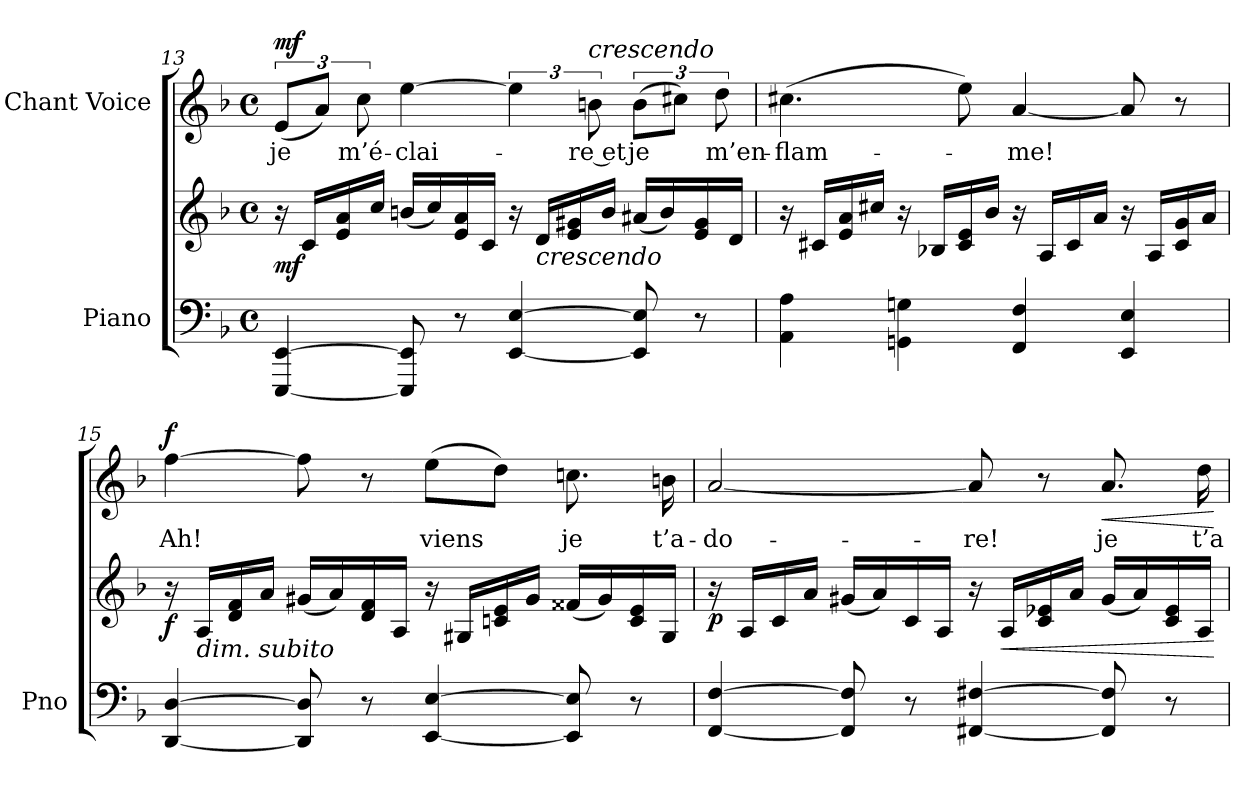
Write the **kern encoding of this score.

**kern	**kern	**dynam	**kern	**text	**dynam
*part2	*part2	*part2	*part1	*part1	*part1
*staff3	*staff2	*staff2/3	*staff1	*staff1	*staff1
*I"Piano	*	*	*I"Chant Voice	*	*
*I'Pno	*	*	*	*	*
!!LO:LB:g=z
*clefF4	*clefG2	*	*clefG2	*	*
*k[b-]	*k[b-]	*	*k[b-]	*	*
*M4/4	*M4/4	*	*M4/4	*	*
*met(c)	*met(c)	*	*met(c)	*	*
=13	=13	=13	=13	=13	=13
!	!	!LO:DY:b	!	!LO:LY:b	!LO:DY:b
[4EEE/ [4EE/	16r	mf	(<12e/L	je	mf
.	16c/LL	.	.	.	.
.	.	.	12a/J)	.	.
.	16e/ 16a/	.	.	.	.
!	!	!	!	!LO:LY:b	!
.	.	.	12cc\	m’é-	.
.	16cc/JJ	.	.	.	.
!	!	!	!	!LO:LY:b	!
8EEE/] 8EE/]	(<16bn/LL	.	[4ee\	-clai-	.
.	16cc/)	.	.	.	.
8r	16e/ 16a/	.	.	.	.
.	16c/JJ	.	.	.	.
[4EE/ [4E/	16r	.	6ee\]	.	.
!	!LO:TX:b:i:t=crescendo	!	!	!	!
.	16d/LL	.	.	.	.
.	16e/ 16g#X/	.	.	.	.
!	!	!	!LO:TX:a:i:t=crescendo	!	!
!	!	!	!	!LO:LY:b	!
.	.	.	12bn\	-re et	.
.	16b/JJ	.	.	.	.
!	!	!	!	!LO:LY:b	!
8EE/] 8E/]	(<16a#X/LL	.	(>12b\L	je	.
.	16b/)	.	.	.	.
.	.	.	12cc#X\J)	.	.
8r	16e/ 16g#/	.	.	.	.
!	!	!	!	!LO:LY:b	!
.	.	.	12dd\	m’en-	.
.	16d/JJ	.	.	.	.
=14	=14	=14	=14	=14	=14
!	!	!	!	!LO:LY:b	!
4AA\ 4A\	16r	.	(>4.cc#X\	-flam-	.
.	16c#X/LL	.	.	.	.
.	16e/ 16a/	.	.	.	.
.	16cc#X/JJ	.	.	.	.
4GGn\ 4Gn\	16r	.	.	.	.
.	16B-X/LL	.	.	.	.
.	16c#/ 16e/	.	8ee\)	.	.
.	16b-/JJ	.	.	.	.
!	!	!	!	!LO:LY:b	!
4FF/ 4F/	16r	.	[4a/	-me!	.
.	16A/LL	.	.	.	.
.	16c#/	.	.	.	.
.	16a/JJ	.	.	.	.
4EE/ 4E/	16r	.	8a/]	.	.
.	16A/LL	.	.	.	.
.	16c#/ 16g/	.	8r	.	.
.	16a/JJ	.	.	.	.
!!LO:LB:g=z
=15	=15	=15	=15	=15	=15
!	!	!LO:DY:b	!	!LO:LY:b	!LO:DY:a
[4DD/ [4D/	16r	f	[4ff\	Ah!	f
!	!LO:TX:b:i:t=dim. subito	!	!	!	!
.	16A/LL	.	.	.	.
.	16d/ 16f/	.	.	.	.
.	16a/JJ	.	.	.	.
8DD/] 8D/]	(<16g#X/LL	.	8ff\]	.	.
.	16a/)	.	.	.	.
8r	16d/ 16f/	.	8r	.	.
.	16A/JJ	.	.	.	.
!	!	!	!	!LO:LY:b	!
[4EE/ [4E/	16r	.	(>8ee\L	viens	.
.	16G#X/LL	.	.	.	.
.	16cn/ 16e/	.	8dd\J)	.	.
.	16g#/JJ	.	.	.	.
!	!	!	!	!LO:LY:b	!
8EE/] 8E/]	(<16f##X/LL	.	8.ccn\	je	.
.	16g#/)	.	.	.	.
8r	16c/ 16e/	.	.	.	.
!	!	!	!	!LO:LY:b	!
.	16G#/JJ	.	16bn\	t’a-	.
=16	=16	=16	=16	=16	=16
!	!	!LO:DY:b	!	!LO:LY:b	!
[4FF/ [4F/	16r	p	[2a/	-do-	.
.	16A/LL	.	.	.	.
.	16c/	.	.	.	.
.	16a/JJ	.	.	.	.
8FF/] 8F/]	(<16g#X/LL	.	.	.	.
.	16a/)	.	.	.	.
8r	16c/	.	.	.	.
.	16A/JJ	.	.	.	.
!	!	!	!	!LO:LY:b	!
[4FF#X/ [4F#X/	16r	.	8a/]	-re!	.
!	!	!LO:HP:b	!	!	!
.	16A/LL	<	.	.	.
.	16c/ 16e-X/	.	8r	.	.
.	16a/JJ	.	.	.	.
!	!	!	!	!LO:LY:b	!LO:HP:b
8FF#/] 8F#/]	(<16g#/LL	.	8.a/	je	<
.	16a/)	.	.	.	.
8r	16c/ 16e-/	.	.	.	.
!	!	!	!	!LO:LY:b	!
.	16A/JJ	.	16dd\	t’a-	.
.	.	[	.	.	[
=	=	=	=	=	=
*-	*-	*-	*-	*-	*-
